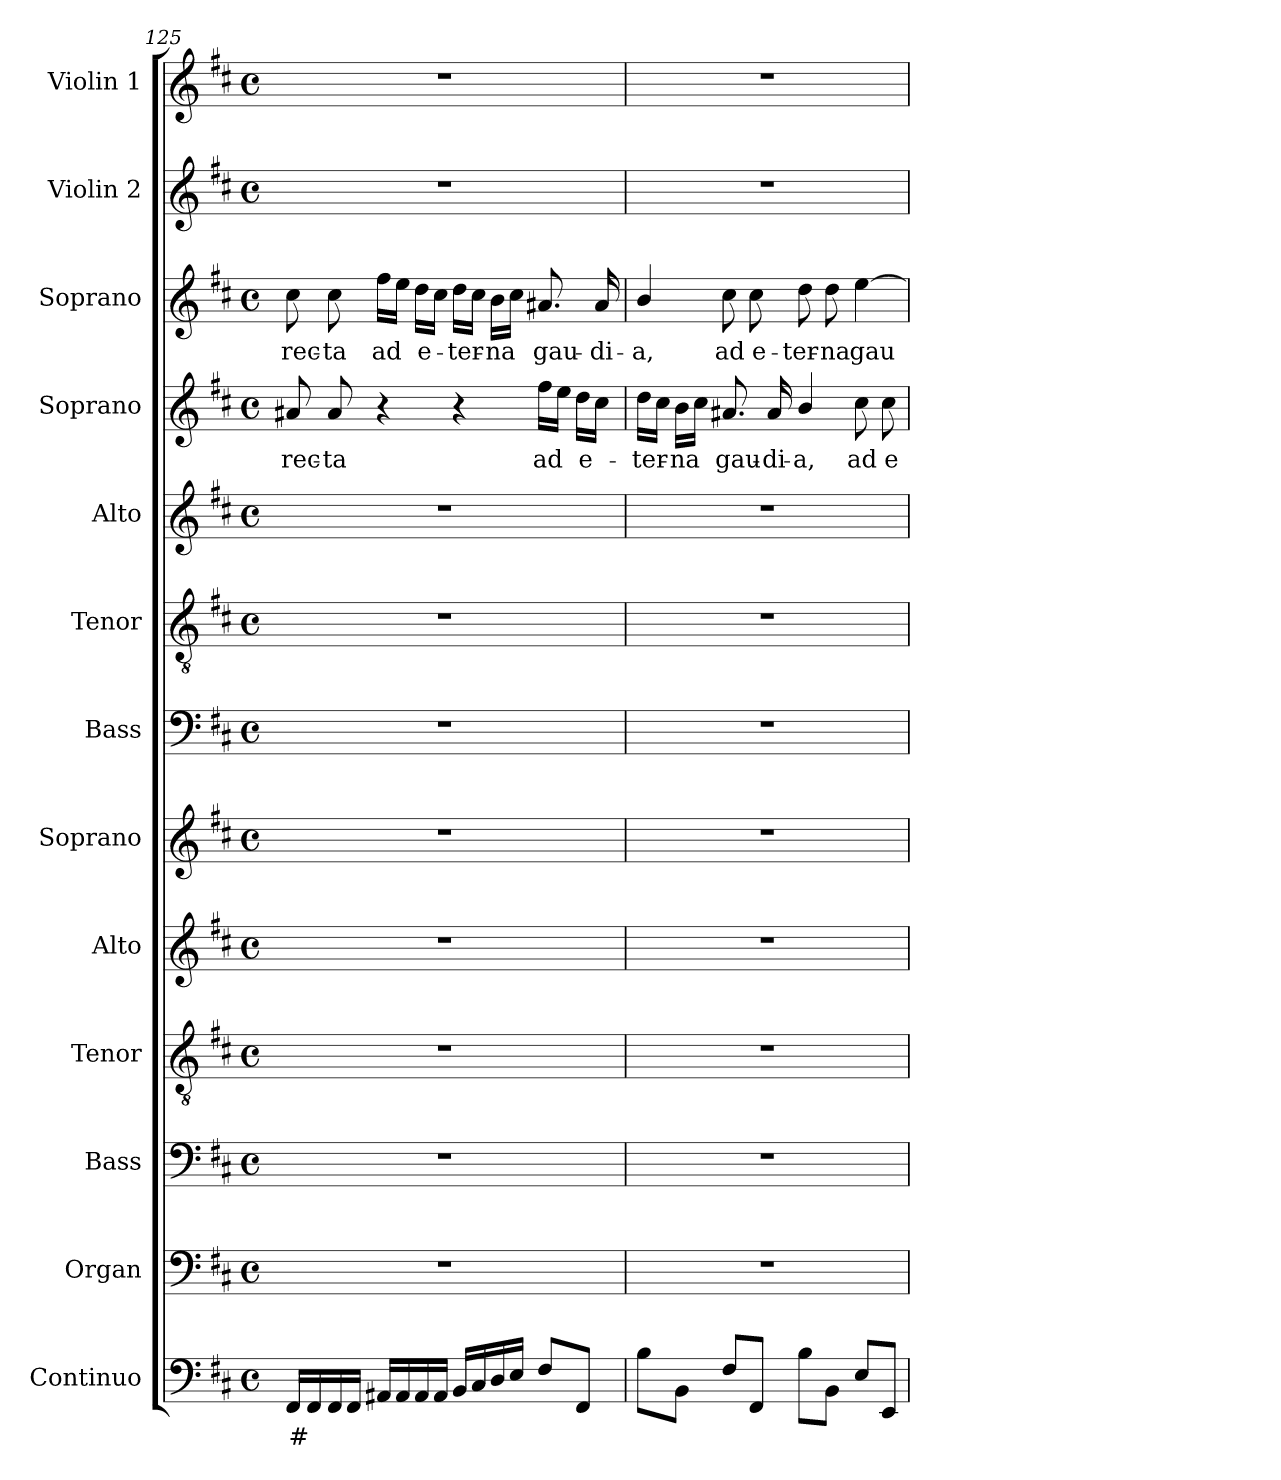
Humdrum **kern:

**kern	**text	**kern	**kern	**kern	**kern	**kern	**kern	**kern	**kern	**kern	**text	**kern	**text	**kern	**kern
*part13	*part13	*part12	*part11	*part10	*part9	*part8	*part7	*part6	*part5	*part4	*part4	*part3	*part3	*part2	*part1
*staff13	*staff13	*staff12	*staff11	*staff10	*staff9	*staff8	*staff7	*staff6	*staff5	*staff4	*staff4	*staff3	*staff3	*staff2	*staff1
*I"Continuo	*	*I"Organ	*I"Bass	*I"Tenor	*I"Alto	*I"Soprano	*I"Bass	*I"Tenor	*I"Alto	*I"Soprano	*	*I"Soprano	*	*I"Violin 2	*I"Violin 1
*I'Cont.	*	*I'Org.	*I'B.	*I'T.	*I'A.	*I'S.	*I'B.	*I'T.	*I'A.	*I'S.	*	*I'S.	*	*I'Vln. 2	*I'Vln. 1
*clefF4	*	*clefF4	*clefF4	*clefGv2	*clefG2	*clefG2	*clefF4	*clefGv2	*clefG2	*clefG2	*	*clefG2	*	*clefG2	*clefG2
*	*	*	*	*ITrd7c12	*	*	*	*ITrd7c12	*	*	*	*	*	*	*
*k[f#c#]	*	*k[f#c#]	*k[f#c#]	*k[f#c#]	*k[f#c#]	*k[f#c#]	*k[f#c#]	*k[f#c#]	*k[f#c#]	*k[f#c#]	*	*k[f#c#]	*	*k[f#c#]	*k[f#c#]
*D:	*	*D:	*D:	*D:	*D:	*D:	*D:	*D:	*D:	*D:	*	*D:	*	*D:	*D:
*M4/4	*	*M4/4	*M4/4	*M4/4	*M4/4	*M4/4	*M4/4	*M4/4	*M4/4	*M4/4	*	*M4/4	*	*M4/4	*M4/4
*met(c)	*	*met(c)	*met(c)	*met(c)	*met(c)	*met(c)	*met(c)	*met(c)	*met(c)	*met(c)	*	*met(c)	*	*met(c)	*met(c)
=125	=125	=125	=125	=125	=125	=125	=125	=125	=125	=125	=125	=125	=125	=125	=125
!	!LO:LY:b:color=#000000	!	!	!	!	!	!	!	!	!	!	!	!	!	!
!	!	!	!	!	!	!	!	!	!	!	!LO:LY:b:color=#000000	!	!	!	!
!	!	!	!	!	!	!	!	!	!	!	!	!	!LO:LY:b:color=#000000	!	!
16FF#i/LL	#	1r	1r	1r	1r	1r	1r	1r	1r	8a#Xi/	rec-	8cc#i\	rec-	1r	1r
16FF#i/	.	.	.	.	.	.	.	.	.	.	.	.	.	.	.
!	!	!	!	!	!	!	!	!	!	!	!LO:LY:b:color=#000000	!	!	!	!
!	!	!	!	!	!	!	!	!	!	!	!	!	!LO:LY:b:color=#000000	!	!
16FF#i/	.	.	.	.	.	.	.	.	.	8a#i/	-ta	8cc#i\	-ta	.	.
16FF#i/JJ	.	.	.	.	.	.	.	.	.	.	.	.	.	.	.
!	!	!	!	!	!	!	!	!	!	!	!	!	!LO:LY:b:color=#000000	!	!
16AA#Xi/LL	.	.	.	.	.	.	.	.	.	4r	.	16ff#i\LL	ad	.	.
16AA#i/	.	.	.	.	.	.	.	.	.	.	.	16eei\JJ	.	.	.
!	!	!	!	!	!	!	!	!	!	!	!	!	!LO:LY:b:color=#000000	!	!
16AA#i/	.	.	.	.	.	.	.	.	.	.	.	16ddi\LL	e-	.	.
16AA#i/JJ	.	.	.	.	.	.	.	.	.	.	.	16cc#i\JJ	.	.	.
!	!	!	!	!	!	!	!	!	!	!	!	!	!LO:LY:b:color=#000000	!	!
16BBi/LL	.	.	.	.	.	.	.	.	.	4r	.	16ddi\LL	-ter-	.	.
16C#i/	.	.	.	.	.	.	.	.	.	.	.	16cc#i\JJ	.	.	.
!	!	!	!	!	!	!	!	!	!	!	!	!	!LO:LY:b:color=#000000	!	!
16Di/	.	.	.	.	.	.	.	.	.	.	.	16bi\LL	-na	.	.
16Ei/JJ	.	.	.	.	.	.	.	.	.	.	.	16cc#i\JJ	.	.	.
!	!	!	!	!	!	!	!	!	!	!	!LO:LY:b:color=#000000	!	!	!	!
!	!	!	!	!	!	!	!	!	!	!	!	!	!LO:LY:b:color=#000000	!	!
8F#i/L	.	.	.	.	.	.	.	.	.	16ff#i\LL	ad	8.a#Xi/	gau-	.	.
.	.	.	.	.	.	.	.	.	.	16eei\JJ	.	.	.	.	.
!	!	!	!	!	!	!	!	!	!	!	!LO:LY:b:color=#000000	!	!	!	!
8FF#i/J	.	.	.	.	.	.	.	.	.	16ddi\LL	e-	.	.	.	.
!	!	!	!	!	!	!	!	!	!	!	!	!	!LO:LY:b:color=#000000	!	!
.	.	.	.	.	.	.	.	.	.	16cc#i\JJ	.	16a#i/	-di-	.	.
=126	=126	=126	=126	=126	=126	=126	=126	=126	=126	=126	=126	=126	=126	=126	=126
!	!	!	!	!	!	!	!	!	!	!	!LO:LY:b:color=#000000	!	!	!	!
!	!	!	!	!	!	!	!	!	!	!	!	!	!LO:LY:b:color=#000000	!	!
8Bi\L	.	1r	1r	1r	1r	1r	1r	1r	1r	16ddi\LL	-ter-	4bi/	-a,	1r	1r
.	.	.	.	.	.	.	.	.	.	16cc#i\JJ	.	.	.	.	.
!	!	!	!	!	!	!	!	!	!	!	!LO:LY:b:color=#000000	!	!	!	!
8BBi\J	.	.	.	.	.	.	.	.	.	16bi\LL	-na	.	.	.	.
.	.	.	.	.	.	.	.	.	.	16cc#i\JJ	.	.	.	.	.
!	!	!	!	!	!	!	!	!	!	!	!LO:LY:b:color=#000000	!	!	!	!
!	!	!	!	!	!	!	!	!	!	!	!	!	!LO:LY:b:color=#000000	!	!
8F#i/L	.	.	.	.	.	.	.	.	.	8.a#Xi/	gau-	8cc#i\	ad	.	.
!	!	!	!	!	!	!	!	!	!	!	!	!	!LO:LY:b:color=#000000	!	!
8FF#i/J	.	.	.	.	.	.	.	.	.	.	.	8cc#i\	e-	.	.
!	!	!	!	!	!	!	!	!	!	!	!LO:LY:b:color=#000000	!	!	!	!
.	.	.	.	.	.	.	.	.	.	16a#i/	-di-	.	.	.	.
!	!	!	!	!	!	!	!	!	!	!	!LO:LY:b:color=#000000	!	!	!	!
!	!	!	!	!	!	!	!	!	!	!	!	!	!LO:LY:b:color=#000000	!	!
8Bi\L	.	.	.	.	.	.	.	.	.	4bi/	-a,	8ddi\	-ter-	.	.
!	!	!	!	!	!	!	!	!	!	!	!	!	!LO:LY:b:color=#000000	!	!
8BBi\J	.	.	.	.	.	.	.	.	.	.	.	8ddi\	-na	.	.
!	!	!	!	!	!	!	!	!	!	!	!LO:LY:b:color=#000000	!	!	!	!
!	!	!	!	!	!	!	!	!	!	!	!	!	!LO:LY:b:color=#000000	!	!
8Ei/L	.	.	.	.	.	.	.	.	.	8cc#i\	ad	[>4eei\	gau-	.	.
!	!	!	!	!	!	!	!	!	!	!	!LO:LY:b:color=#000000	!	!	!	!
8EEi/J	.	.	.	.	.	.	.	.	.	8cc#i\	e-	.	.	.	.
=	=	=	=	=	=	=	=	=	=	=	=	=	=	=	=
*-	*-	*-	*-	*-	*-	*-	*-	*-	*-	*-	*-	*-	*-	*-	*-
